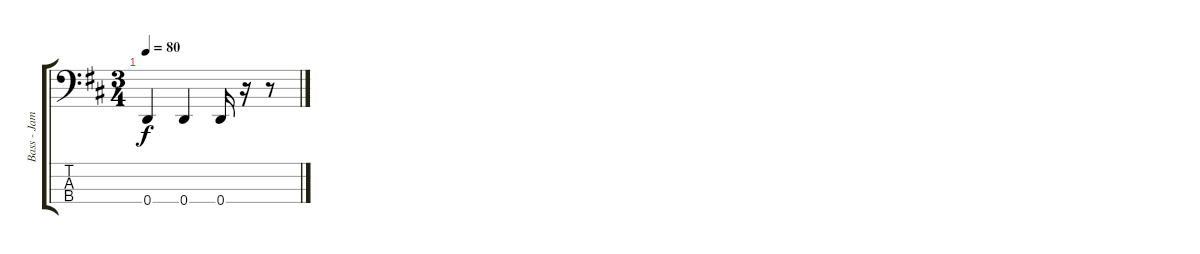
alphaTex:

\track ("Bass - James Johnston" "Bass - Jam") {instrument electricbassfinger}
\staff {score tabs}
\tuning (G2 D2 A1 D1) {hide}
\ts (3 4)
\tempo 80
\clef f4
\ks d
0.4.4{dy f} 0.4.4 0.4.16 r.16 r.8
